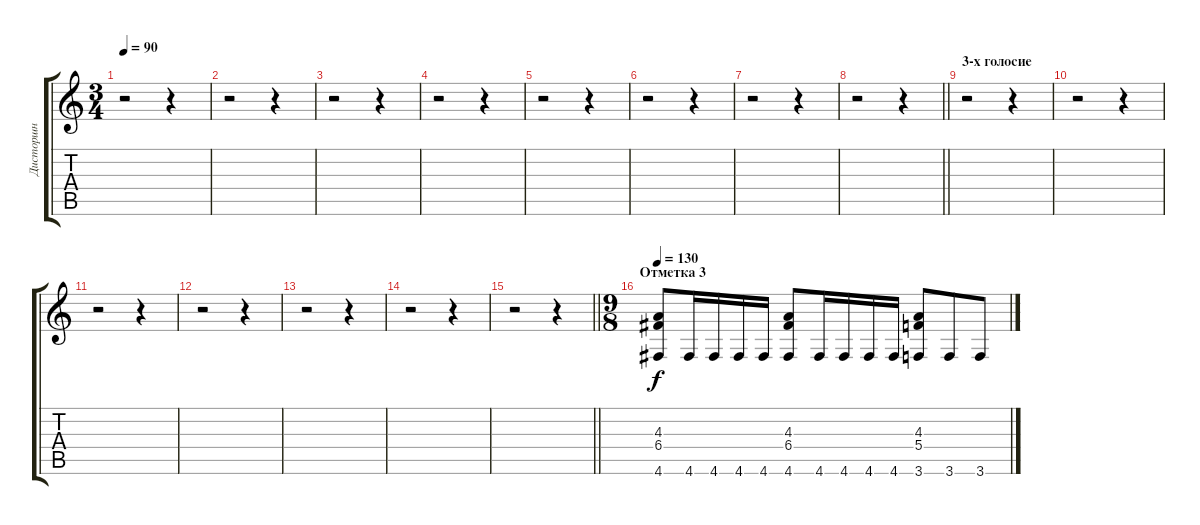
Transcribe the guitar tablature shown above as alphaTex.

\track ("Дисторшн" "Дисторшн") {instrument distortionguitar}
\staff {score tabs}
\tuning (D4 A3 F3 C3 G2 D2) {hide}
\ts (3 4)
\tempo 90
\clef g2
\ks c
r.2{dy f} r.4 |
r.2 r.4 |
r.2 r.4 |
r.2 r.4 |
r.2 r.4 |
r.2 r.4 |
r.2 r.4 |
\barLineRight lightlight
r.2 r.4 |
\section ("" "3-х голосие")
r.2 r.4 |
r.2 r.4 |
r.2 r.4 |
r.2 r.4 |
r.2 r.4 |
r.2 r.4 |
\barLineRight lightlight
r.2 r.4 |
\ts (9 8)
\section ("" "Отметка 3")
\tempo 120
\tempo 130
(4.3 6.4 4.6).8 4.6.16 4.6.16 4.6.16 4.6.16 (4.3 6.4 4.6).8 4.6.16 4.6.16 4.6.16 4.6.16 (4.3 5.4 3.6).8 3.6.8 3.6.8
